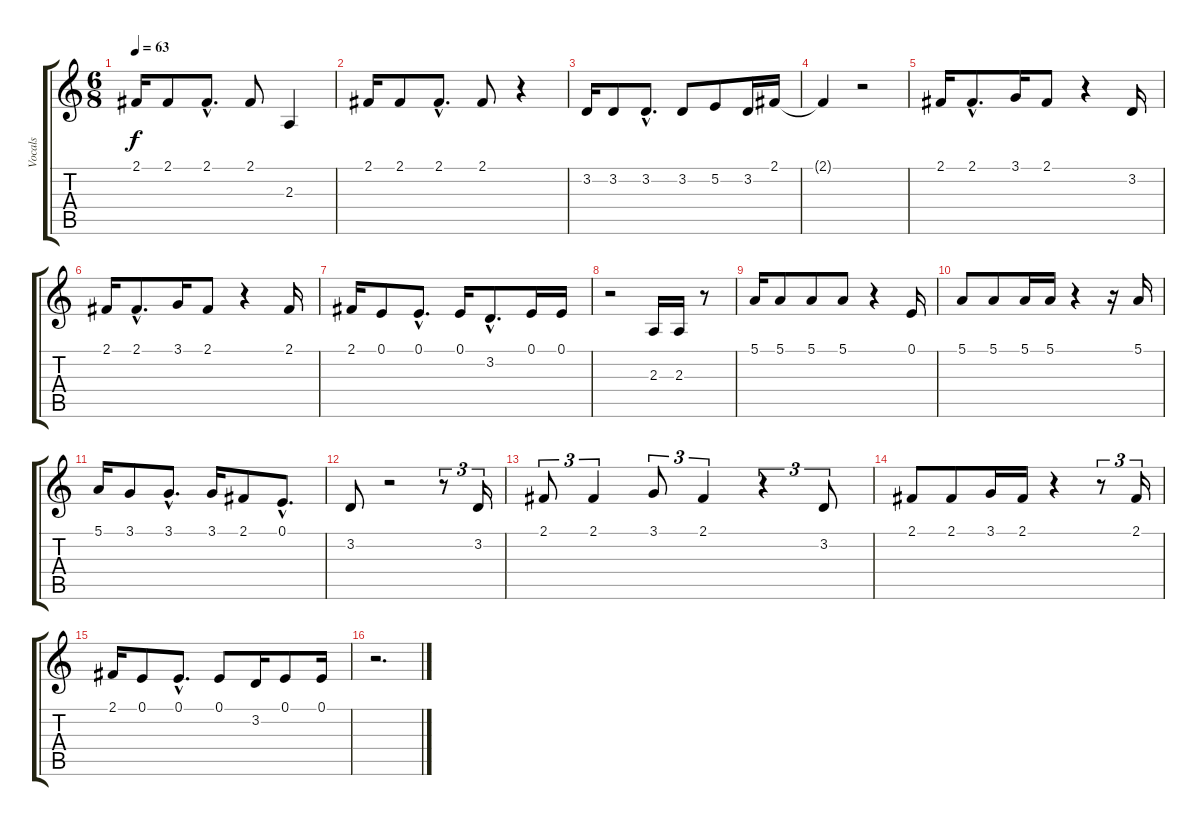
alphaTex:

\track ("Vocals" "Vocals") {instrument synthvoice}
\staff {score tabs}
\tuning (E4 B3 G3 D3 A2 E2) {hide}
\ts (6 8)
\tempo 63
\clef g2
\ks c
2.1.16{dy f instrument synthvoice} 2.1.8 2.1{hac}.8{d} 2.1.8 2.3.4 |
2.1.16 2.1.8 2.1{hac}.8{d} 2.1.8 r.4 |
3.2.16 3.2.8 3.2{hac}.8{d} 3.2.8 5.2.8 3.2.16 2.1.16 |
2.1{t}.4 r.2 |
2.1.16 2.1{hac}.8{d} 3.1.16 2.1.8 r.4 3.2.16 |
2.1.16 2.1{hac}.8{d} 3.1.16 2.1.8 r.4 2.1.16 |
2.1.16 0.1.8 0.1{hac}.8{d} 0.1.16 3.2{hac}.8{d} 0.1.16 0.1.16 |
r.2 2.3.16 2.3.16 r.8 |
5.1.16 5.1.8 5.1.8 5.1.8 r.4 0.1.16 |
5.1.8 5.1.8 5.1.16 5.1.16 r.4 r.16 5.1.16 |
5.1.16 3.1.8 3.1{hac}.8{d} 3.1.16 2.1.8 0.1{hac}.8{d} |
3.2.8 r.2 r.8{tu (3 2)} 3.2.16{tu (3 2)} |
2.1.8{tu (3 2)} 2.1.4{tu (3 2)} 3.1.8{tu (3 2)} 2.1.4{tu (3 2)} r.4{tu (3 2)} 3.2.8{tu (3 2)} |
2.1.8 2.1.8 3.1.16 2.1.16 r.4 r.8{tu (3 2)} 2.1.16{tu (3 2)} |
2.1.16 0.1.8 0.1{hac}.8{d} 0.1.8 3.2.16 0.1.8 0.1.16 |
r.2{d}
